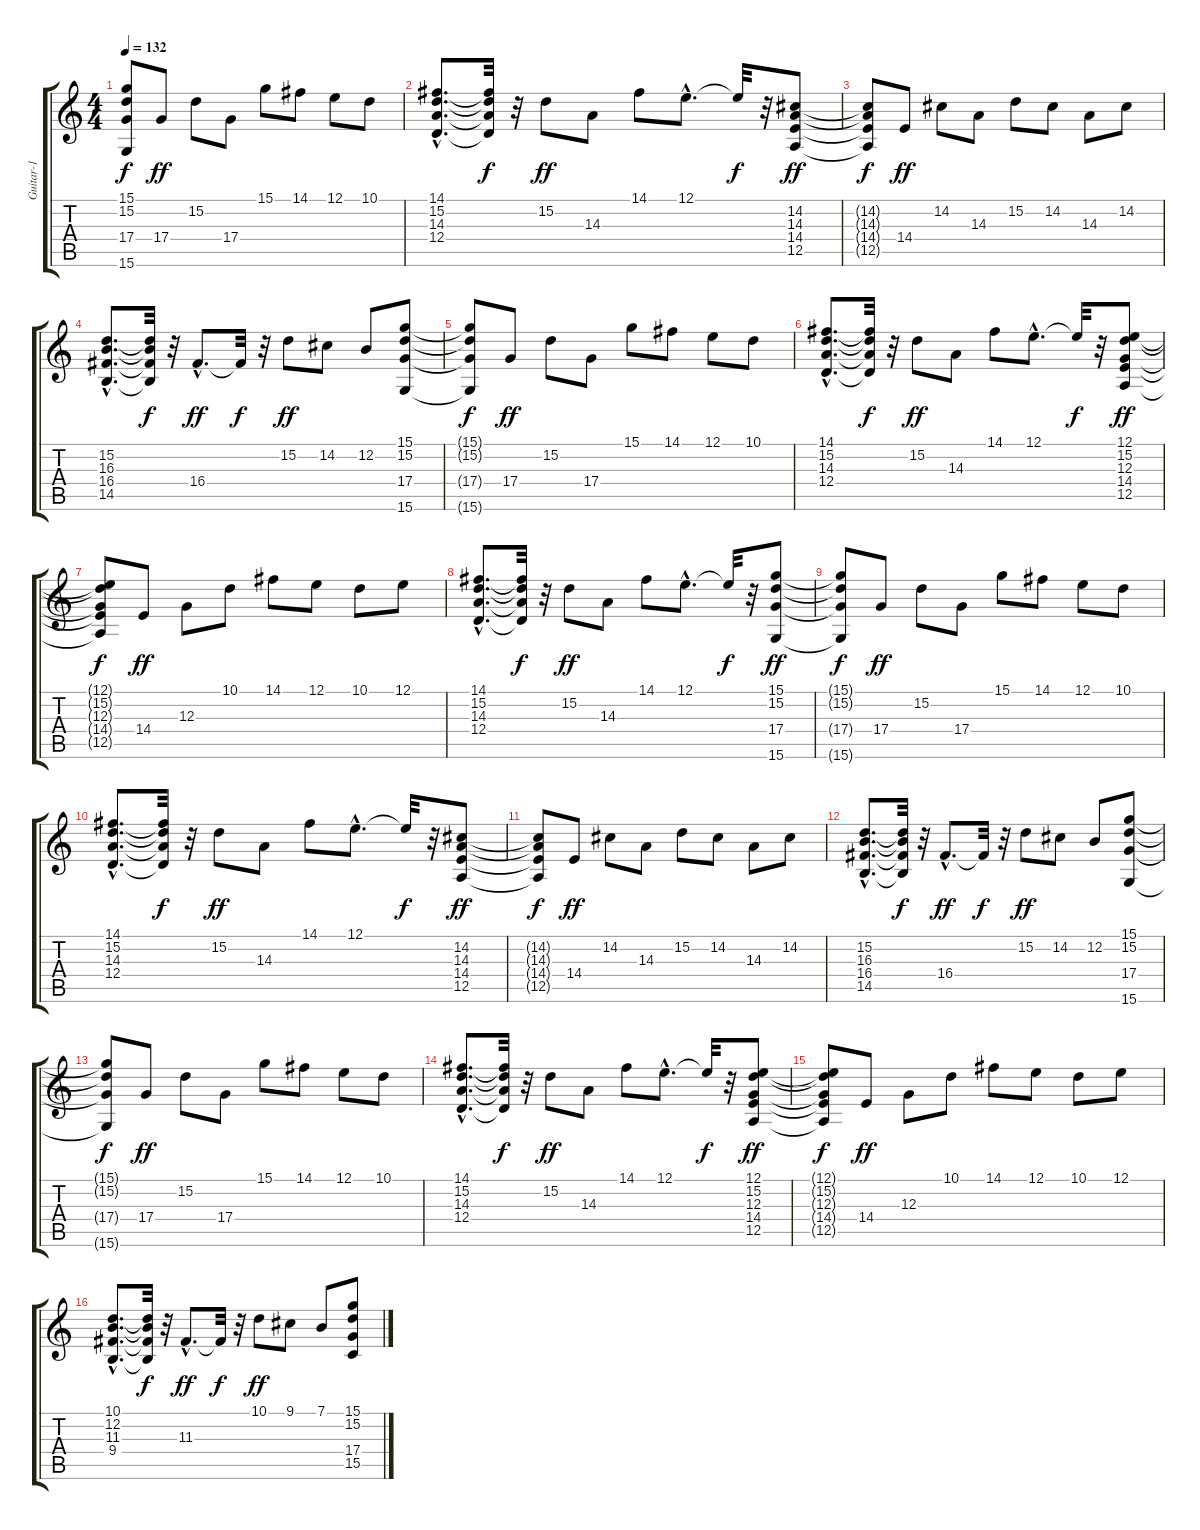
\track ("Guitar-1" "Guitar-1") {instrument electricgrandpiano}
\staff {score tabs}
\tuning (E4 B3 G3 D3 A2 E2) {hide}
\ts (4 4)
\tempo 132
\clef g2
\ks c
(15.1{t} 15.2{t} 17.4{t} 15.6{t}).8{dy f} 17.4.8{dy ff} 15.2.8 17.4.8 15.1.8 14.1.8 12.1.8 10.1.8 |
(14.1{hac} 15.2{hac} 14.3{hac} 12.4{hac}).8{d} (14.1{t} 15.2{t} 14.3{t} 12.4{t}).32{dy f} r.32 15.2.8{dy ff} 14.3.8 14.1.8 12.1{hac}.8{d} 12.1{t}.32{dy f} r.32 (14.2 14.3 14.4 12.5).8{dy ff} |
(14.2{t} 14.3{t} 14.4{t} 12.5{t}).8{dy f} 14.4.8{dy ff} 14.2.8 14.3.8 15.2.8 14.2.8 14.3.8 14.2.8 |
(15.2{hac} 16.3{hac} 16.4{hac} 14.5{hac}).8{d} (15.2{t} 16.3{t} 16.4{t} 14.5{t}).32{dy f} r.32 16.4{hac}.8{d dy ff} 16.4{t}.32{dy f} r.32 15.2.8{dy ff} 14.2.8 12.2.8 (15.1 15.2 17.4 15.6).8 |
(15.1{t} 15.2{t} 17.4{t} 15.6{t}).8{dy f} 17.4.8{dy ff} 15.2.8 17.4.8 15.1.8 14.1.8 12.1.8 10.1.8 |
(14.1{hac} 15.2{hac} 14.3{hac} 12.4{hac}).8{d} (14.1{t} 15.2{t} 14.3{t} 12.4{t}).32{dy f} r.32 15.2.8{dy ff} 14.3.8 14.1.8 12.1{hac}.8{d} 12.1{t}.32{dy f} r.32 (12.1 15.2 12.3 14.4 12.5).8{dy ff} |
(12.1{t} 15.2{t} 12.3{t} 14.4{t} 12.5{t}).8{dy f} 14.4.8{dy ff} 12.3.8 10.1.8 14.1.8 12.1.8 10.1.8 12.1.8 |
(14.1{hac} 15.2{hac} 14.3{hac} 12.4{hac}).8{d} (14.1{t} 15.2{t} 14.3{t} 12.4{t}).32{dy f} r.32 15.2.8{dy ff} 14.3.8 14.1.8 12.1{hac}.8{d} 12.1{t}.32{dy f} r.32 (15.1 15.2 17.4 15.6).8{dy ff} |
(15.1{t} 15.2{t} 17.4{t} 15.6{t}).8{dy f} 17.4.8{dy ff} 15.2.8 17.4.8 15.1.8 14.1.8 12.1.8 10.1.8 |
(14.1{hac} 15.2{hac} 14.3{hac} 12.4{hac}).8{d} (14.1{t} 15.2{t} 14.3{t} 12.4{t}).32{dy f} r.32 15.2.8{dy ff} 14.3.8 14.1.8 12.1{hac}.8{d} 12.1{t}.32{dy f} r.32 (14.2 14.3 14.4 12.5).8{dy ff} |
(14.2{t} 14.3{t} 14.4{t} 12.5{t}).8{dy f} 14.4.8{dy ff} 14.2.8 14.3.8 15.2.8 14.2.8 14.3.8 14.2.8 |
(15.2{hac} 16.3{hac} 16.4{hac} 14.5{hac}).8{d} (15.2{t} 16.3{t} 16.4{t} 14.5{t}).32{dy f} r.32 16.4{hac}.8{d dy ff} 16.4{t}.32{dy f} r.32 15.2.8{dy ff} 14.2.8 12.2.8 (15.1 15.2 17.4 15.6).8 |
(15.1{t} 15.2{t} 17.4{t} 15.6{t}).8{dy f} 17.4.8{dy ff} 15.2.8 17.4.8 15.1.8 14.1.8 12.1.8 10.1.8 |
(14.1{hac} 15.2{hac} 14.3{hac} 12.4{hac}).8{d} (14.1{t} 15.2{t} 14.3{t} 12.4{t}).32{dy f} r.32 15.2.8{dy ff} 14.3.8 14.1.8 12.1{hac}.8{d} 12.1{t}.32{dy f} r.32 (12.1 15.2 12.3 14.4 12.5).8{dy ff} |
(12.1{t} 15.2{t} 12.3{t} 14.4{t} 12.5{t}).8{dy f} 14.4.8{dy ff} 12.3.8 10.1.8 14.1.8 12.1.8 10.1.8 12.1.8 |
(10.1{hac} 12.2{hac} 11.3{hac} 9.4{hac}).8{d} (10.1{t} 12.2{t} 11.3{t} 9.4{t}).32{dy f} r.32 11.3{hac}.8{d dy ff} 11.3{t}.32{dy f} r.32 10.1.8{dy ff} 9.1.8 7.1.8 (15.1 15.2 17.4 15.5).8
